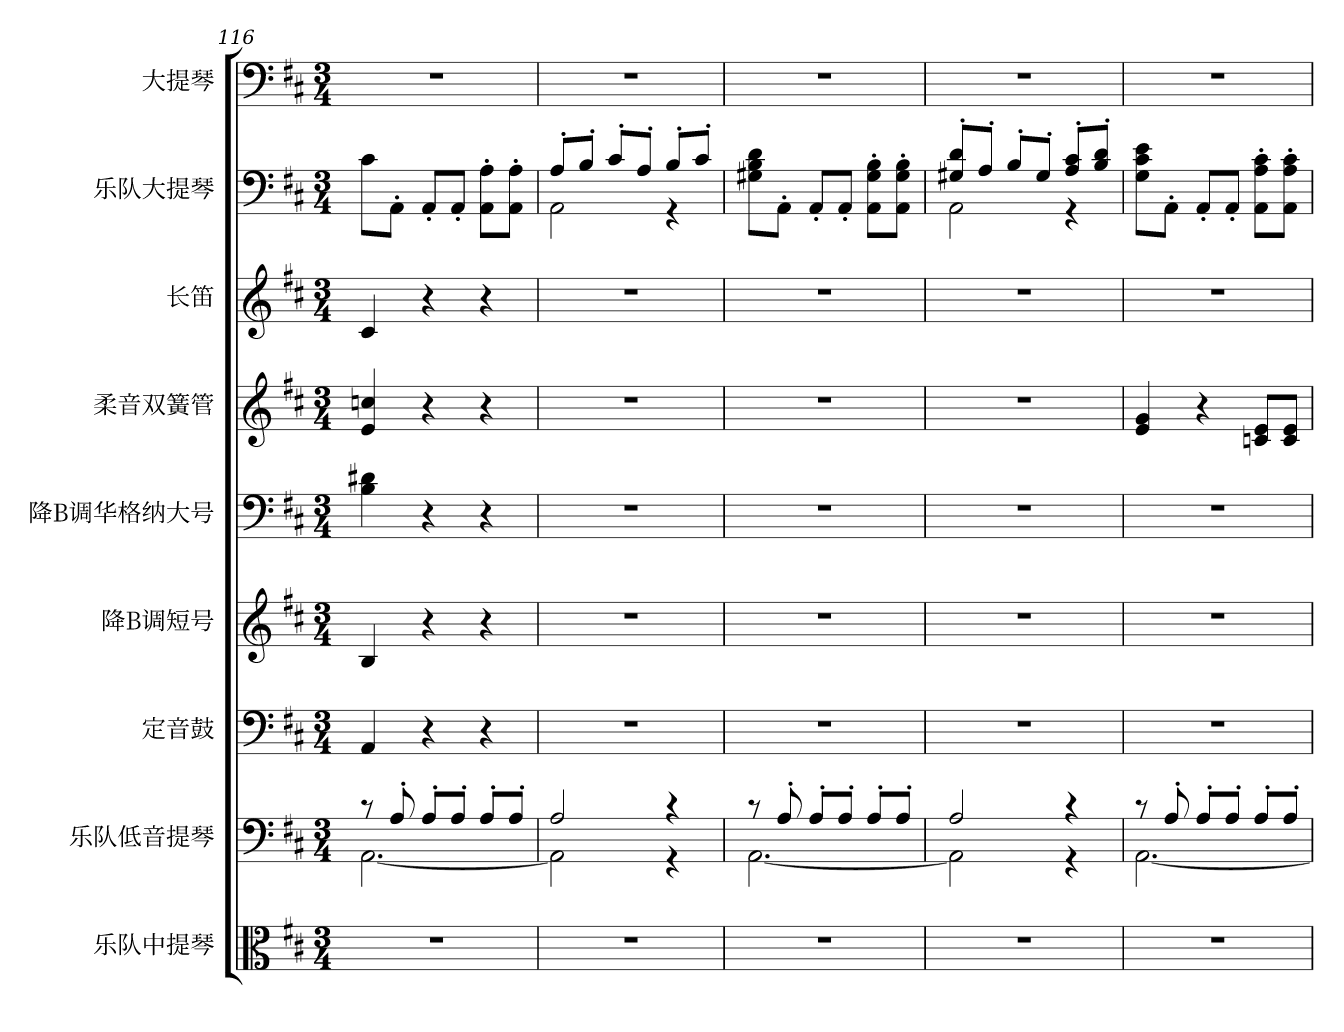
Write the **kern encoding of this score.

**kern	**kern	**kern	**kern	**kern	**kern	**kern	**kern	**kern
*part9	*part8	*part7	*part6	*part5	*part4	*part3	*part2	*part1
*staff9	*staff8	*staff7	*staff6	*staff5	*staff4	*staff3	*staff2	*staff1
*I"乐队中提琴	*I"乐队低音提琴	*I"定音鼓	*I"降B调短号	*I"降B调华格纳大号	*I"柔音双簧管	*I"长笛	*I"乐队大提琴	*I"大提琴
*clefC3	*clefF4	*clefF4	*clefG2	*clefF4	*clefG2	*clefG2	*clefF4	*clefF4
*	*ITrd7c12	*	*ITrd1c2	*ITrd1c2	*ITrd2c3	*	*	*
*k[f#c#]	*k[f#c#]	*k[f#c#]	*k[]	*k[]	*k[f#c#g#d#a#]	*k[f#c#]	*k[f#c#]	*k[f#c#]
*M3/4	*M3/4	*M3/4	*M3/4	*M3/4	*M3/4	*M3/4	*M3/4	*M3/4
=116	=116	=116	=116	=116	=116	=116	=116	=116
*	*^	*	*	*	*	*	*	*
2.r	8r	[2.AAA\	4AA/	4A/	4A\ 4c#X\	4c#/ 4an/	4c#/	8c#\L	2.r
.	8AA'/	.	.	.	.	.	.	8AA'\J	.
.	8AA'/L	.	4r	4r	4r	4r	4r	8AA'/L	.
.	8AA'/J	.	.	.	.	.	.	8AA'/J	.
.	8AA'/L	.	4r	4r	4r	4r	4r	8AA\' 8A\'L	.
.	8AA'/J	.	.	.	.	.	.	8AA\' 8A\'J	.
=117	=117	=117	=117	=117	=117	=117	=117	=117	=117
*	*	*	*	*	*	*	*	*^	*
2.r	2AA/	2AAA\]	2.r	2.r	2.r	2.r	2.r	8A'/L	2AA\	2.r
.	.	.	.	.	.	.	.	8B'/J	.	.
.	.	.	.	.	.	.	.	8c#'/L	.	.
.	.	.	.	.	.	.	.	8A'/J	.	.
.	4r	4r	.	.	.	.	.	8B'/L	4r	.
.	.	.	.	.	.	.	.	8c#'/J	.	.
*	*	*	*	*	*	*	*	*v	*v	*
=118	=118	=118	=118	=118	=118	=118	=118	=118	=118
2.r	8r	[2.AAA\	2.r	2.r	2.r	2.r	2.r	8G#X\ 8B\ 8d\L	2.r
.	8AA'/	.	.	.	.	.	.	8AA'\J	.
.	8AA'/L	.	.	.	.	.	.	8AA'/L	.
.	8AA'/J	.	.	.	.	.	.	8AA'/J	.
.	8AA'/L	.	.	.	.	.	.	8AA\' 8G#\' 8B\'L	.
.	8AA'/J	.	.	.	.	.	.	8AA\' 8G#\' 8B\'J	.
!!LO:PB:g=z
=119	=119	=119	=119	=119	=119	=119	=119	=119	=119
*	*	*	*	*	*	*	*	*^	*
2.r	2AA/	2AAA\]	2.r	2.r	2.r	2.r	2.r	8G#X/' 8d/'L	2AA\	2.r
.	.	.	.	.	.	.	.	8A'/J	.	.
.	.	.	.	.	.	.	.	8B'/L	.	.
.	.	.	.	.	.	.	.	8G#'/J	.	.
.	4r	4r	.	.	.	.	.	8A/' 8c#/'L	4r	.
.	.	.	.	.	.	.	.	8B/' 8d/'J	.	.
*	*	*	*	*	*	*	*	*v	*v	*
=120	=120	=120	=120	=120	=120	=120	=120	=120	=120
2.r	8r	[2.AAA\	2.r	2.r	2.r	4c#/ 4e/	2.r	8G\ 8c#\ 8e\L	2.r
.	8AA'/	.	.	.	.	.	.	8AA'\J	.
.	8AA'/L	.	.	.	.	4r	.	8AA'/L	.
.	8AA'/J	.	.	.	.	.	.	8AA'/J	.
.	8AA'/L	.	.	.	.	8An/ 8c#/L	.	8AA\' 8A\' 8c#\'L	.
.	8AA'/J	.	.	.	.	8A/ 8c#/J	.	8AA\' 8A\' 8c#\'J	.
*	*v	*v	*	*	*	*	*	*	*
=	=	=	=	=	=	=	=	=
*-	*-	*-	*-	*-	*-	*-	*-	*-
